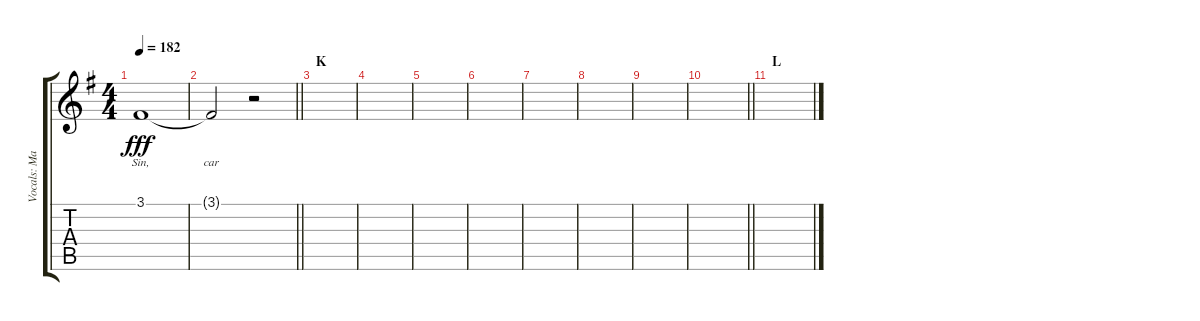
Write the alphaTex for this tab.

\track ("Vocals: Martin" "Vocals: Ma") {instrument lead2sawtooth}
\staff {score tabs}
\tuning (Eb4 Bb3 Gb3 Db3 Ab2 Eb2) {hide}
\ts (4 4)
\tempo 182
\clef g2
\ks g
3.1{t}.1{lyrics (0 "Sin,") lyrics (1 "") lyrics (2 "") lyrics (3 "") lyrics (4 "") dy fff} |
\barLineRight lightlight
3.1{t}.2{lyrics (0 "car") lyrics (1 "") lyrics (2 "") lyrics (3 "") lyrics (4 "")} r.2 |
\section ("" "K")
|
|
|
|
|
|
|
\barLineRight lightlight
|
\section ("" "L")
